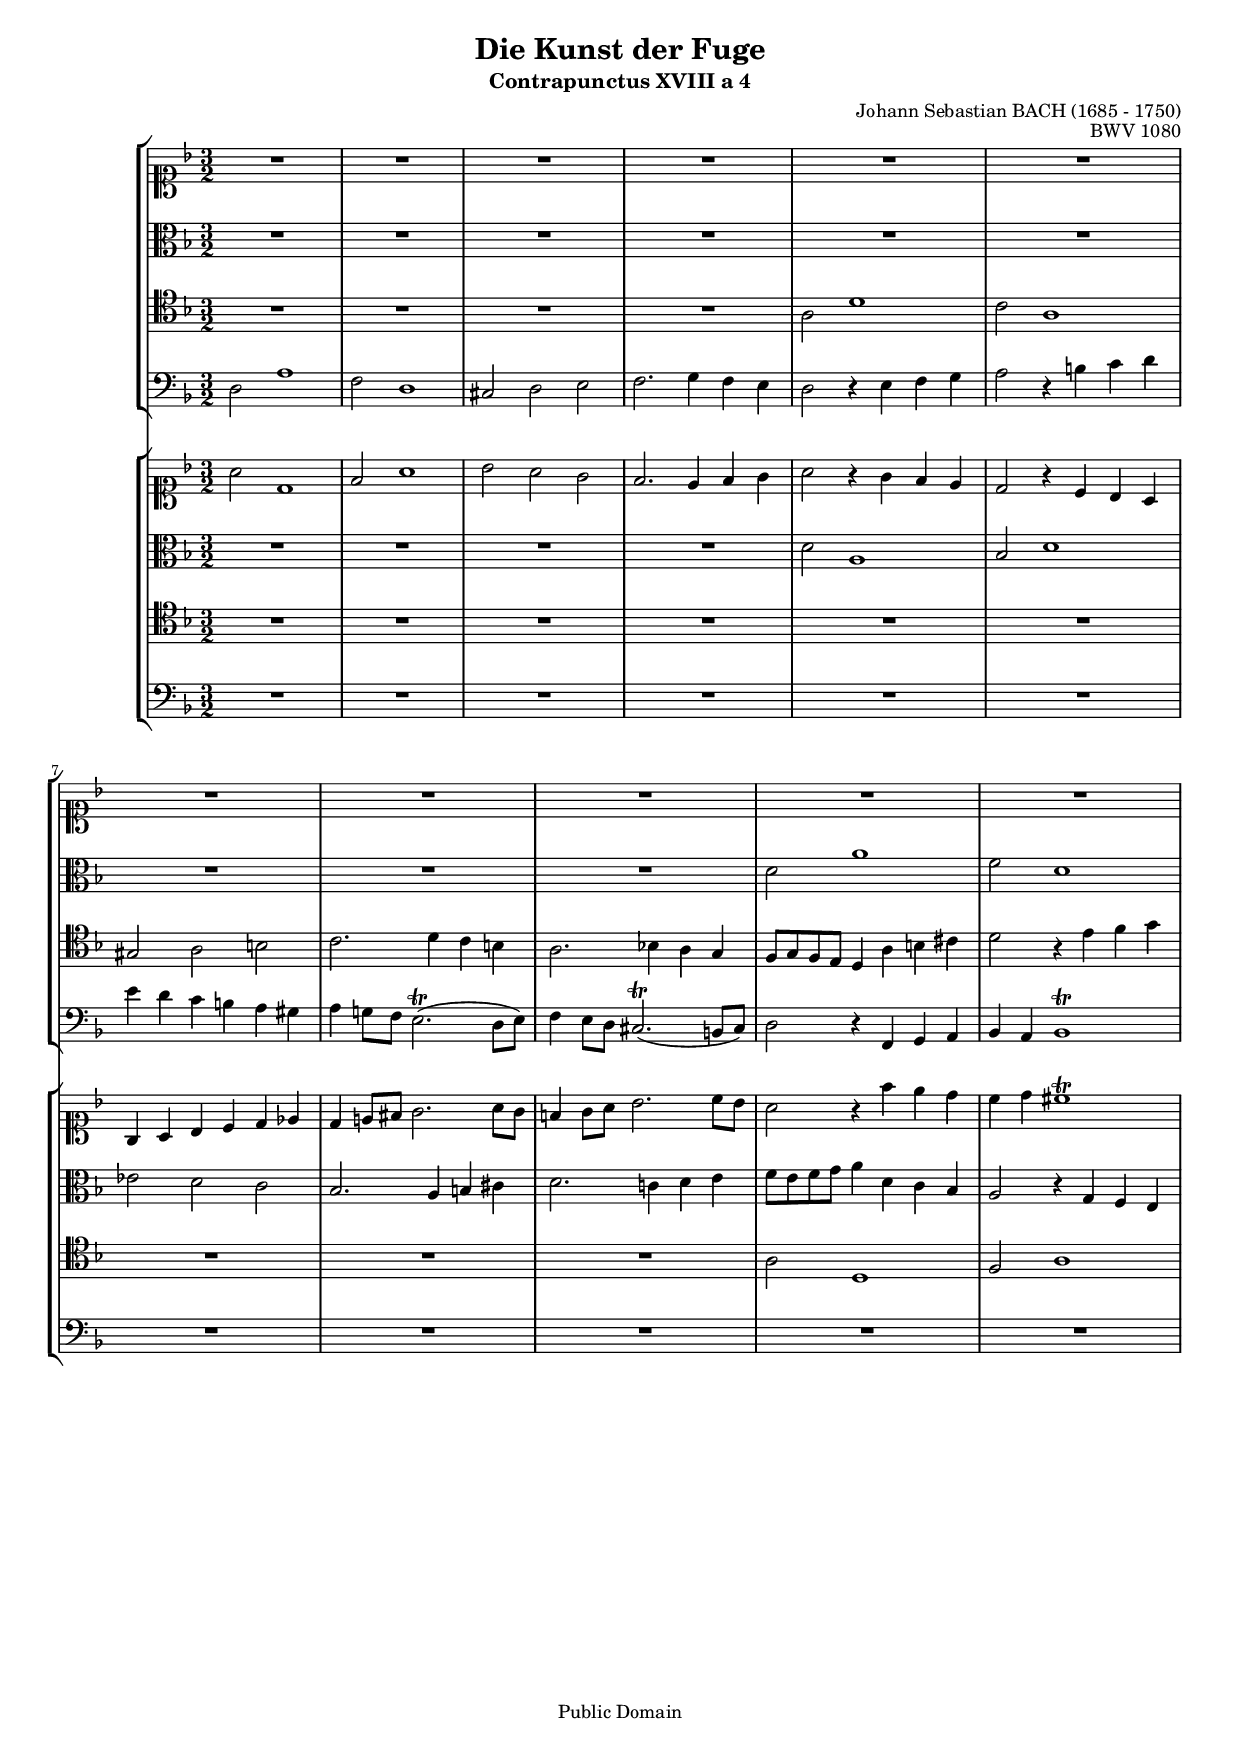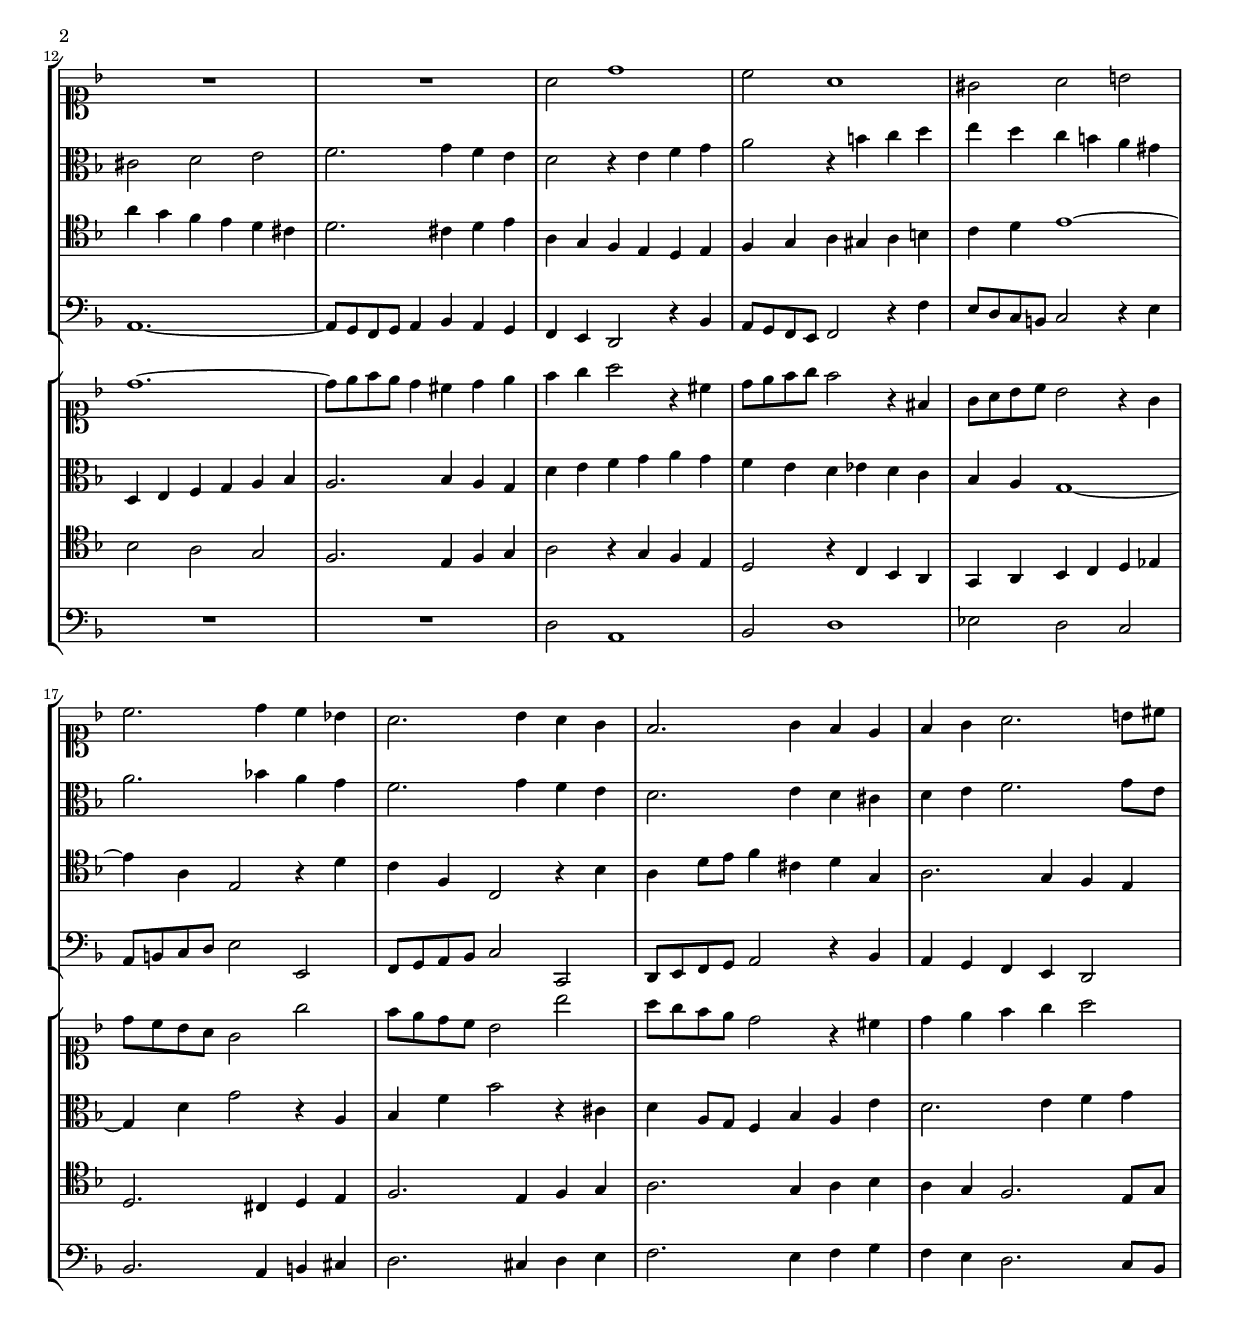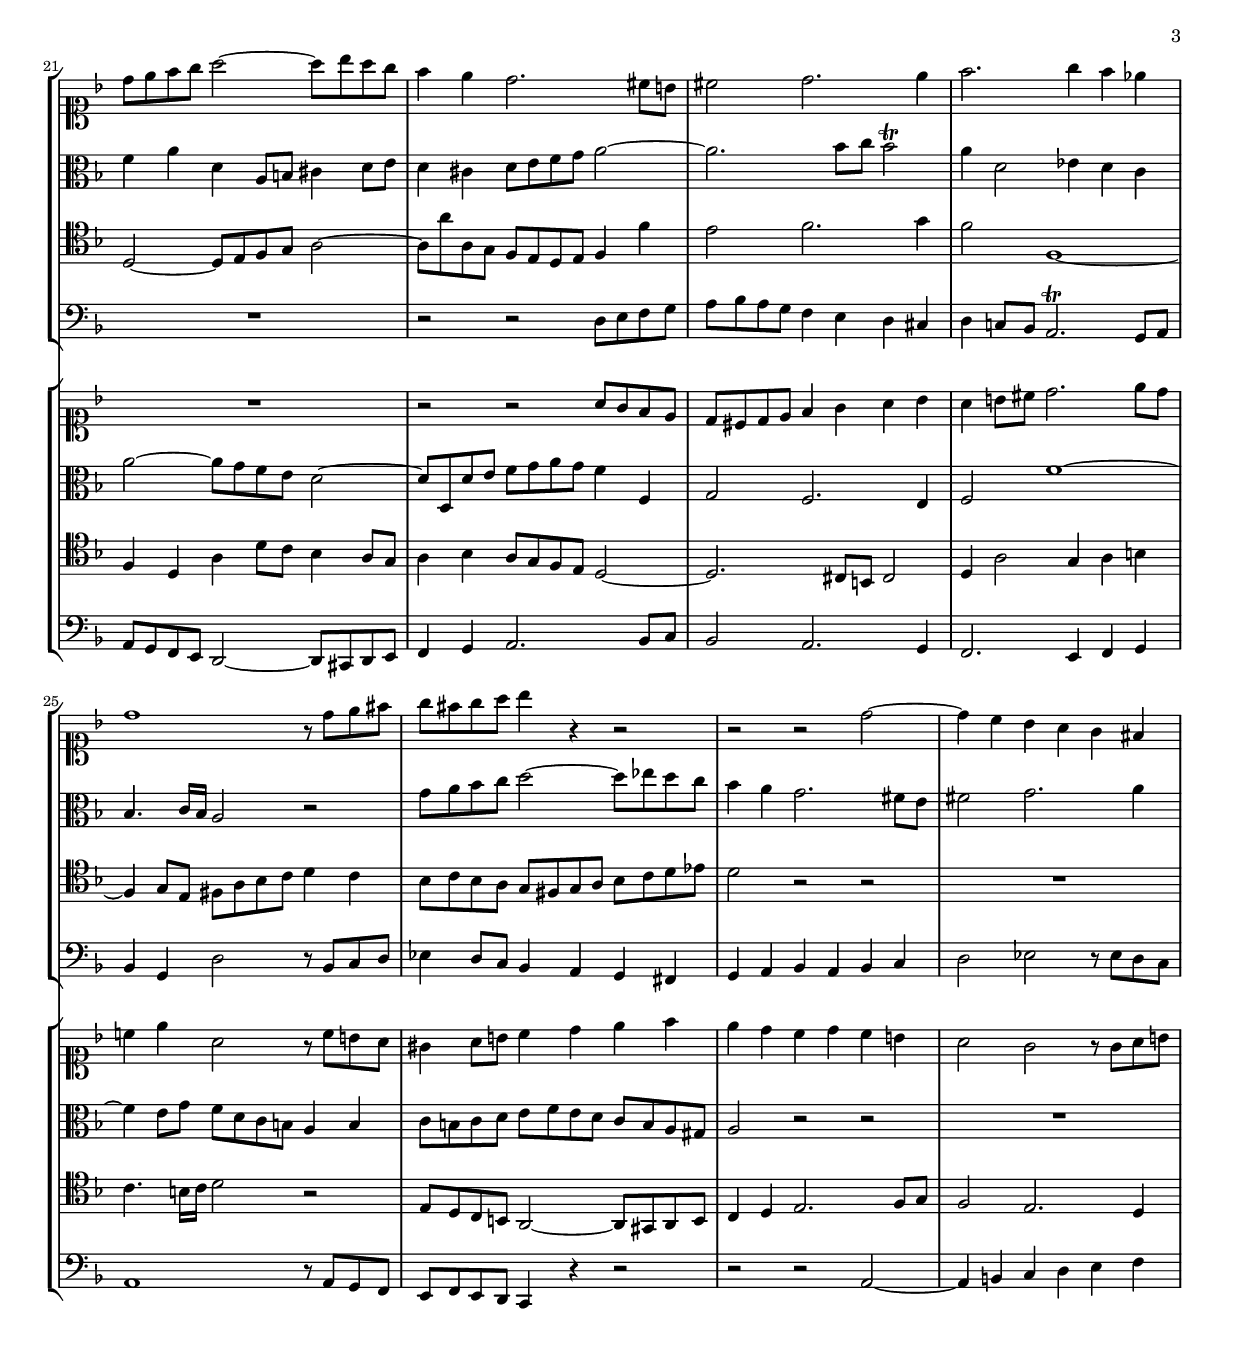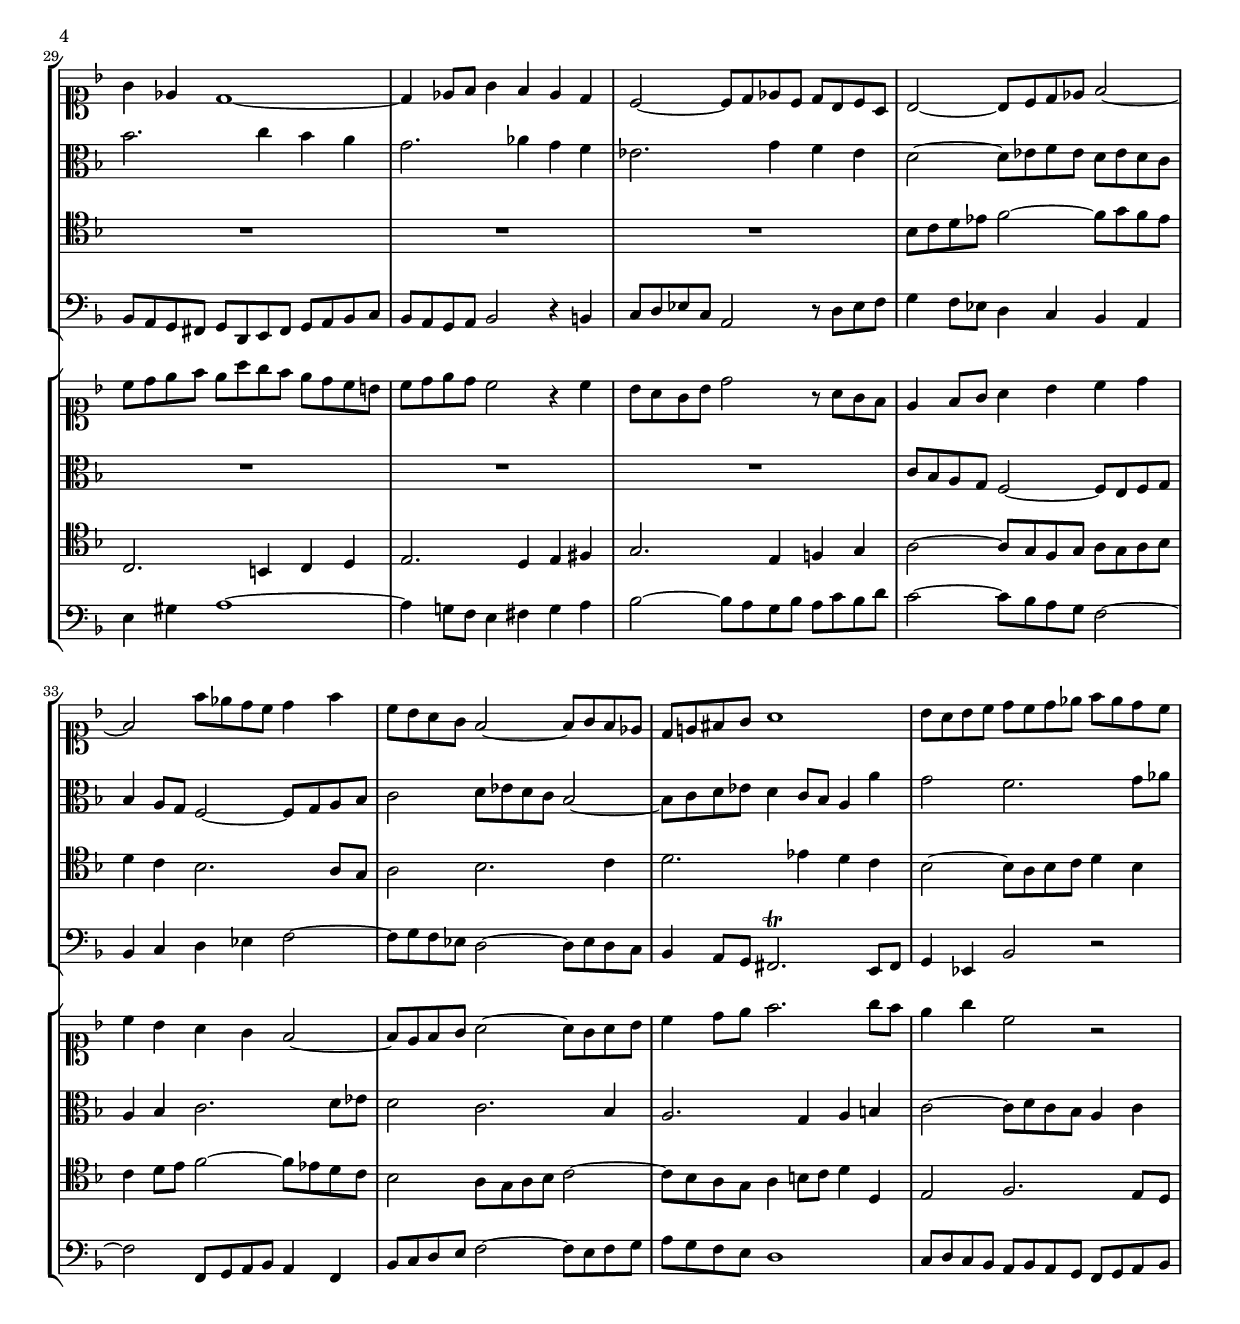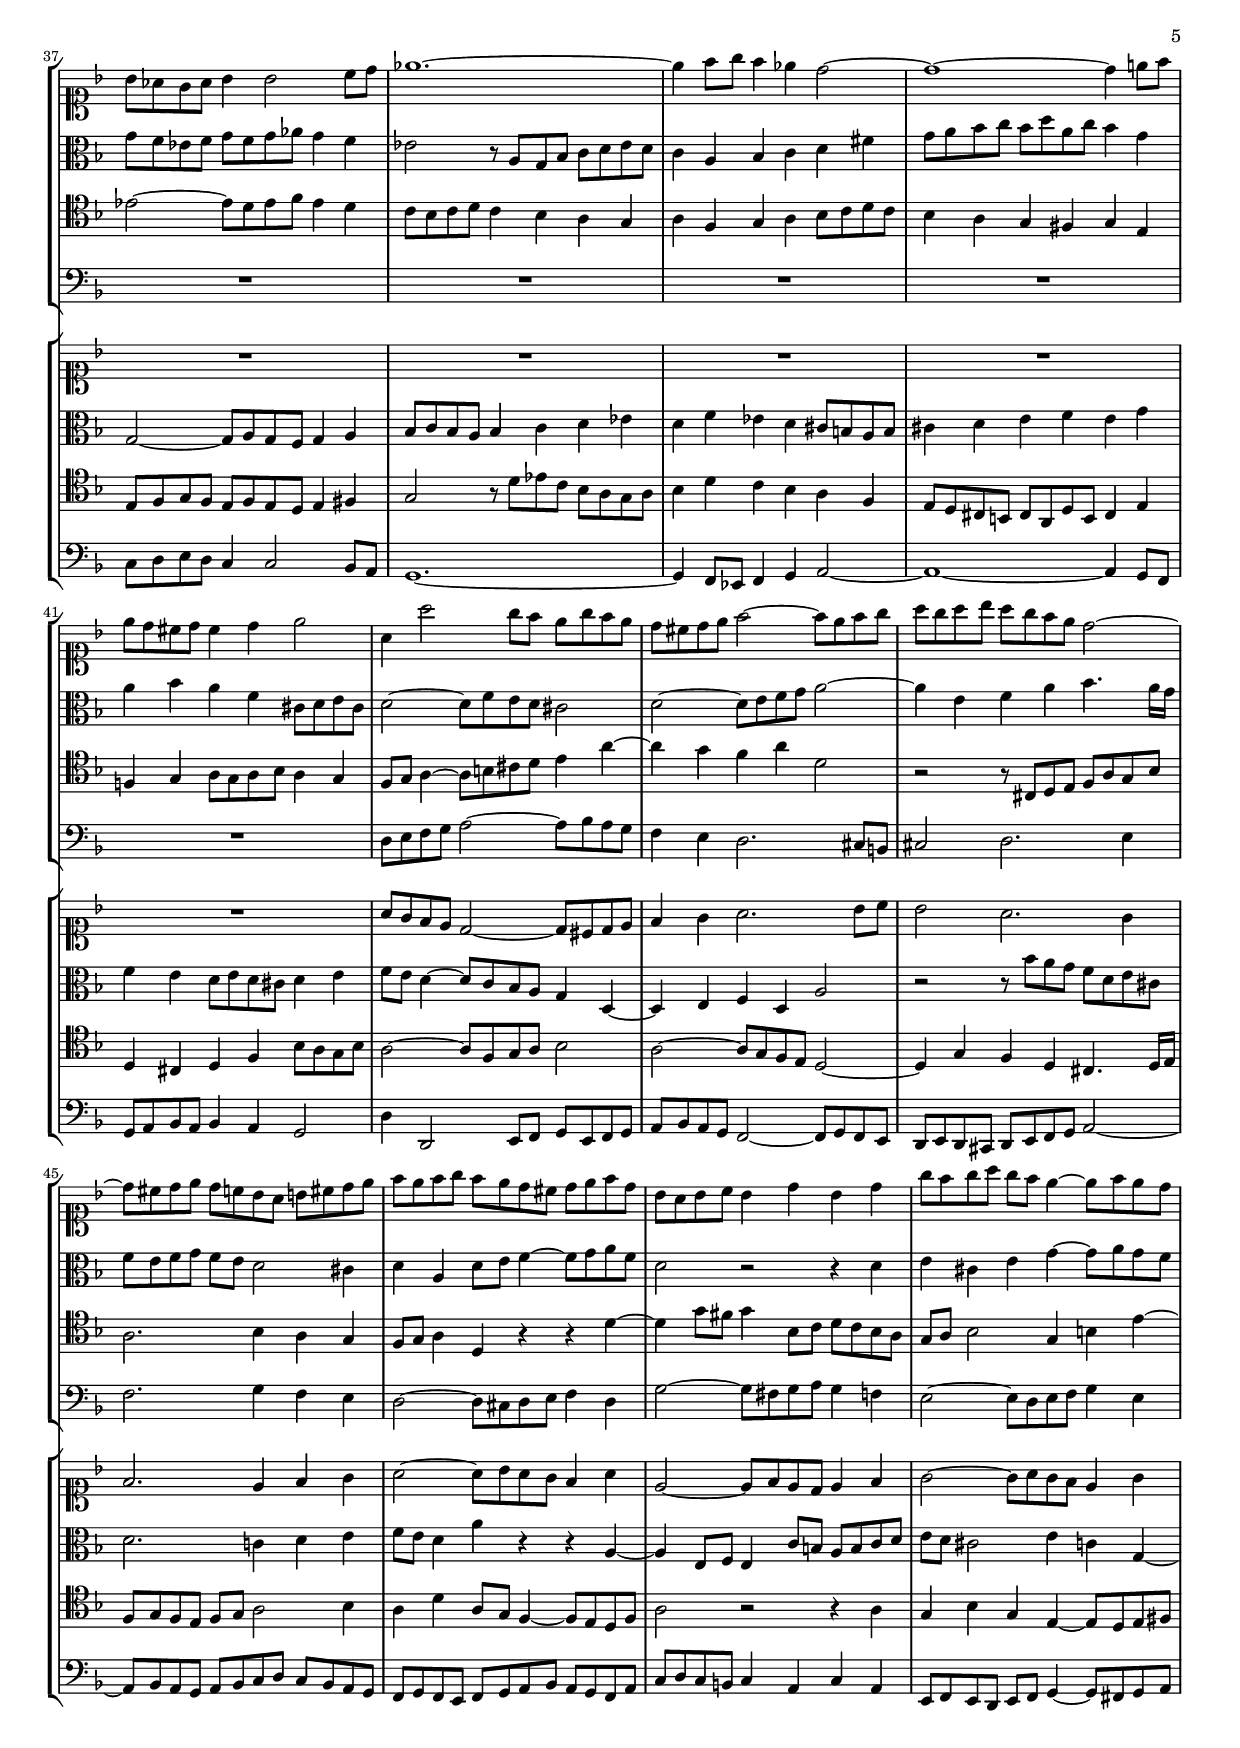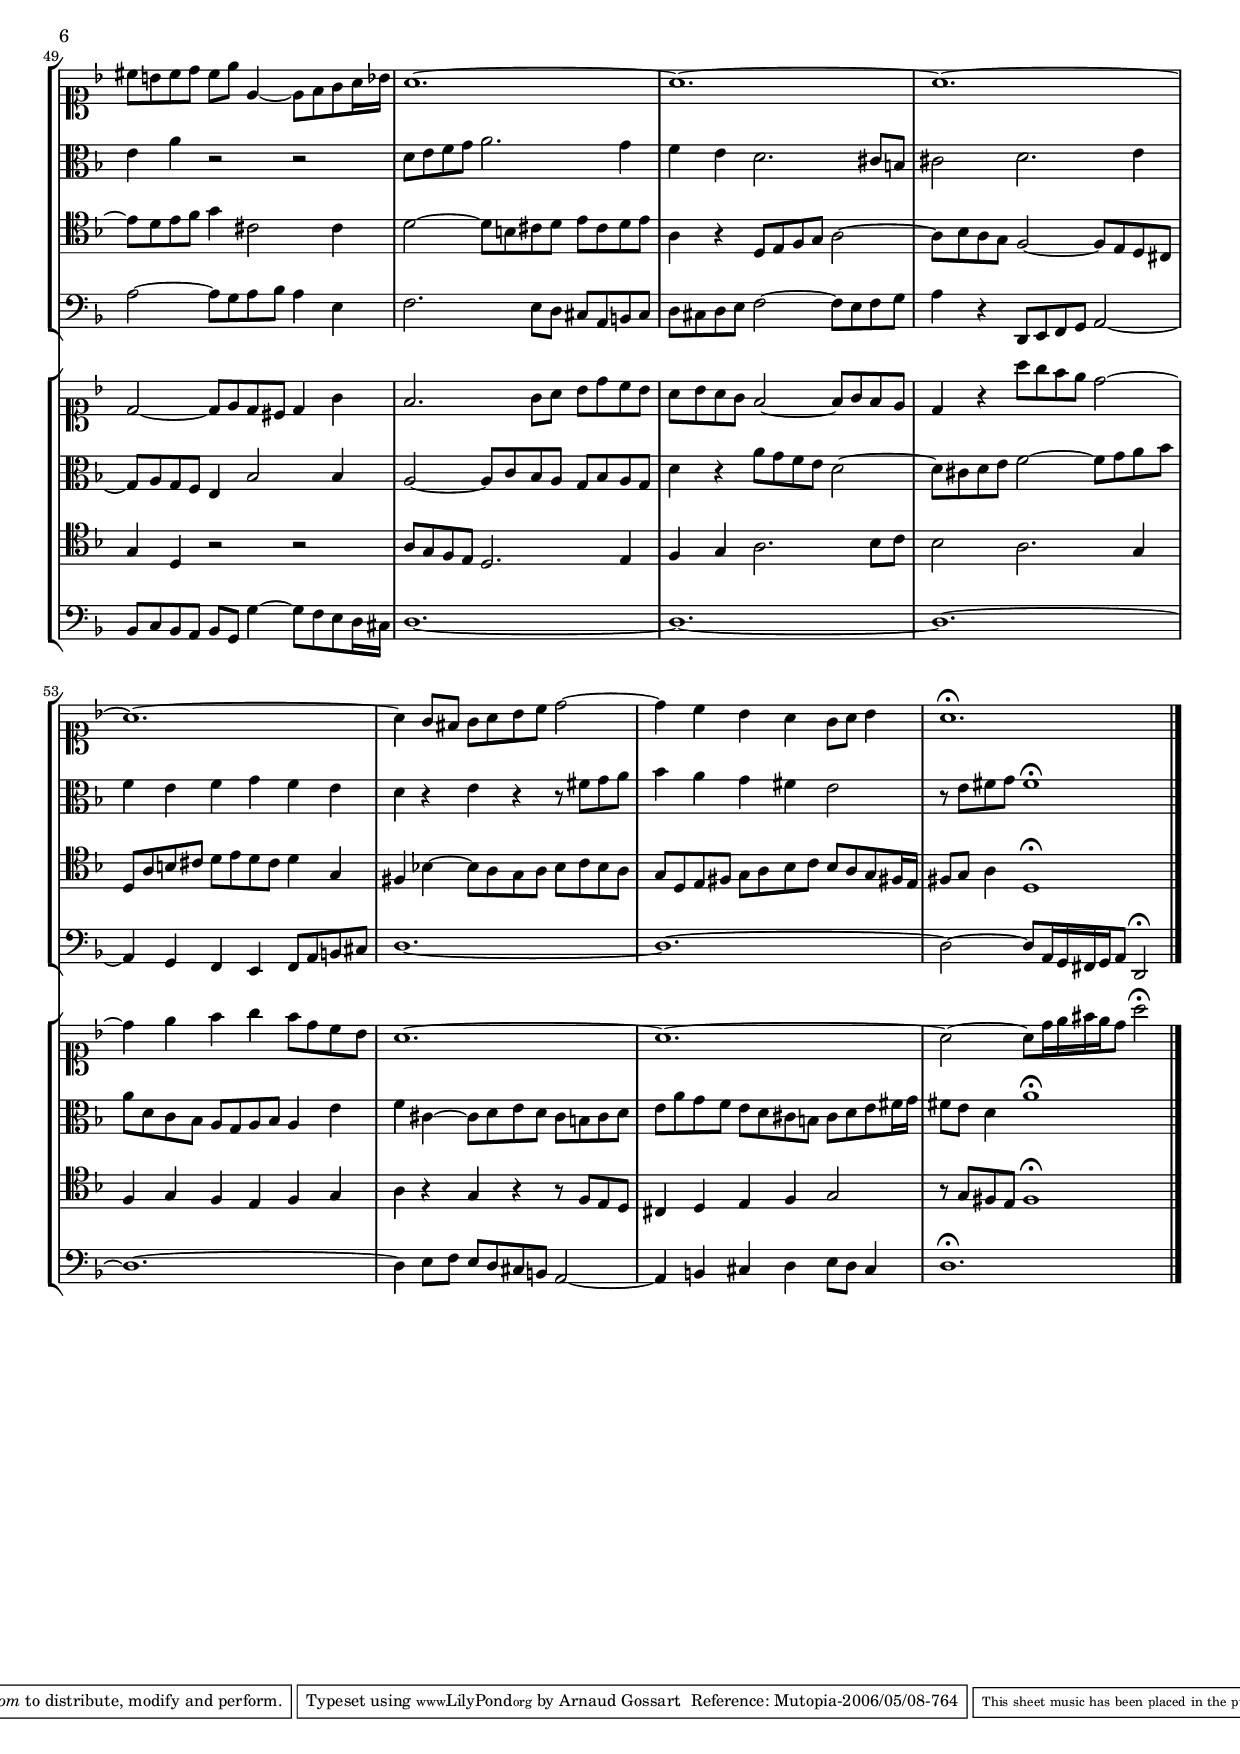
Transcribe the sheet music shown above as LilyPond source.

\version "2.8.0"

\header{
title="Die Kunst der Fuge"
subtitle="Contrapunctus XVIII a 4"
opus="BWV 1080"
composer="Johann Sebastian BACH (1685 - 1750)"

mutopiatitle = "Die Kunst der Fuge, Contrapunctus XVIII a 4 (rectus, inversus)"
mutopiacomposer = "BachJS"
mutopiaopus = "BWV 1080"
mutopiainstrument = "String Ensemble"
date = "?-1750"
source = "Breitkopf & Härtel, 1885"
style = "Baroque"
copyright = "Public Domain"
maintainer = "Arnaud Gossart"
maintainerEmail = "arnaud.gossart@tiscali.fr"
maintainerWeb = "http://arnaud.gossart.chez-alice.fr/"
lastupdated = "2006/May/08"

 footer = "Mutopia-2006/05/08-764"
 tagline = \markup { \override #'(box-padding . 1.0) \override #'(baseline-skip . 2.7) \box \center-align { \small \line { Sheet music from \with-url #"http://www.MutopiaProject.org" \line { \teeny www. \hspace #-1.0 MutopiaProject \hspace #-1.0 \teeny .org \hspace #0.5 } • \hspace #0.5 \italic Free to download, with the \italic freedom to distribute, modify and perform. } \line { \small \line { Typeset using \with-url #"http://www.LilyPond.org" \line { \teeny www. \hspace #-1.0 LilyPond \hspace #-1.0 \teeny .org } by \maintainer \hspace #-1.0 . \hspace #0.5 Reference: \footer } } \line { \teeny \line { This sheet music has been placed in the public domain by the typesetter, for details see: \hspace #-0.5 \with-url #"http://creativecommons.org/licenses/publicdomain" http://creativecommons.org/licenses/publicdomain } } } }
}


#(set-global-staff-size 16)
%#(set-default-paper-size "a4") 
%#(set-default-paper-size "letter") 

\paper{
	ragged-bottom=##t
}

% File with voices definitions %%%%%%%%%%%%%%%%%%%%%%%%%%%%%%%%%%%%%%%

\version "2.8.0"

%%%%%%%%%%%%%%%%%%%%%%%%%%%%%%%%%%%%%%%%%%%%%%%%%%%%%%%%%%%%%%%%%%%%%%%%
% Global definitions %%%%%%%%%%%%%%%%%%%%%%%%%%%%%%%%%%%%%%%%%%%%%%%%%%%
%%%%%%%%%%%%%%%%%%%%%%%%%%%%%%%%%%%%%%%%%%%%%%%%%%%%%%%%%%%%%%%%%%%%%%%%

global = {

	\time 3/2 \key d \minor
%	\set Staff.midiInstrument = "harpsichord"
	}

%%%%%%%%%%%%%%%%%%%%%%%%%%%%%%%%%%%%%%%%%%%%%%%%%%%%%%%%%%%%%%%%%%%%%%%%%%
% Rectus %%%%%%%%%%%%%%%%%%%%%%%%%%%%%%%%%%%%%%%%%%%%%%%%%%%%%%%%%%%%%%%%%
%%%%%%%%%%%%%%%%%%%%%%%%%%%%%%%%%%%%%%%%%%%%%%%%%%%%%%%%%%%%%%%%%%%%%%%%%%

sopranoRectus = \new Voice{\relative c''{

	\global

	R1*3/2*13						%1 to 13
	a2 d1
	c2 a1							%15
	gis2 a b
	c2. d4 c bes!
	a2. bes4 a g
	f2. g4 f e
	f g a2. b8 cis					%20
	d e f g a2~ a8 bes a g
	f4 e d2. cis8 b
	cis2 d2. e4
	f2. g4 f ees
	d1 r8 d e fis					%25
	g fis g a bes4 r r2
	r r d,2~
	d4 c bes a g fis
	g ees d1~
	d4 ees8 f g4 f ees d			%30
	c2~ c8 d ees c d bes c a
	bes2~ bes8 c d ees f2~
	f f'8 ees d c d4 f
	c8 bes a g f2~ f8 g f ees
	d e! fis g a1					%35
	bes8 a bes c d c d ees f ees d c
	bes aes g aes bes4 bes2 c8 d
	ees1.~
	ees4 f8 g f4 ees d2~
	d1~ d4 e!8 f					%40
	e d cis d cis4 d e2
	a,4 a'2 g8 f e g f e
	d cis d e f2~ f8 e f g
	a g a bes a g f e d2~
	d8 cis d e d c bes a b cis! d e	%45
	f e f g f e d cis d e f d
	bes a bes c bes4 d bes d
	g8 f g a g f e4~ e8 f e d
	cis b cis d cis e e,4~ e8 f g a16 bes!
	a1.~							%50
	a~
	a~
	a~
	a4 g8 fis g a bes c d2~
	d4 c bes a g8 a bes4			%55
	a1.\fermata

	\bar "|."
	
}}

%%%%%%%%%%%%%%%%%%%%%%%%%%%%%%%%%%%%%%%%%%%%%%%%%%%%%%%%%%%%%%%%%%%%%%%%%%%

altoRectus = \new Voice{\relative c'{

	\global

	R1*3/2*9						%1 to 9
	d2 a'1							%10
	f2 d1
	cis2 d e 
	f2. g4 f e
	d2 r4 e f g
	a2 r4 b c d						%15
	e d c b a gis
	a2. bes!4 a g
	f2. g4 f e
	d2. e4 d cis
	d e f2. g8 e					%20
	f4 a d, a8 b cis4 d8 e
	d4 cis d8 e f g a2~
	a2. bes8 c bes2\trill
	a4 d,2 ees4 d c
	bes4. c16 bes a2 r				%25
	g'8 a bes c d2~ d8 ees d c
	bes4 a g2. fis8 e
	fis2 g2. a4
	bes2. c4 bes a
	g2. aes4 g f					%30
	ees2. g4 f ees
	d2~ d8 ees f ees d ees d c 
	bes4 a8 g f2~ f8 g a bes
	c2 d8 ees d c bes2~
	bes8 c d ees d4 c8 bes a4 a'	%35
	g2 f2. g8 aes
	g f ees f g f g aes g4 f
	ees2 r8 a, g bes c d ees d
	c4 a bes c d fis
	g8 a bes c bes d a c bes4 g		%40
	a bes a f cis8 d e cis
	d2~ d8 f e d cis2
	d~ d8 e f g a2~
	a4 e f a bes4. a16 g
	f8 e f g f e d2 cis4			%45
	d a d8 e f4~ f8 g a f
	d2 r r4 d
	e cis e g~ g8 a g f
	e4 a r2 r
	d,8 e f g a2. g4				%50
	f e d2. cis8 b
	cis2 d2. e4
	f e f g f e
	d r e r r8 fis g a
	bes4 a g fis e2					%55
	r8 e fis g fis1\fermata
	
	\bar "|."
	
}}

%%%%%%%%%%%%%%%%%%%%%%%%%%%%%%%%%%%%%%%%%%%%%%%%%%%%%%%%%%%%%%%%%%%%%%%%%%%

tenorRectus = \new Voice{\relative c'{

	\global

	\set Staff.instrument=\markup{\hspace #0 \raise #10.0 \large Rectus}
	
	R1*3/2*4						%1 to 4
	a2 d1							%5
	c2 a1
	gis2 a b
	c2. d4 c b
	a2. bes!4 a g
	f8 g f e d4 a' b cis			%10
	d2 r4 e f g
	a g f e d cis
	d2. cis4 d e
	a, g f e d e
	f g a gis a b					%15
	c d e1~
	e4 a, e2 r4 d'
	c f, c2 r4 bes'
	a d8 e f4 cis d g,
	a2. g4 f e						%20
	d2~ d8 e f g a2~
	a8 a' a, g f e d e f4 f'
	e2 f2. g4
	f2 f,1~
	f4 g8 e fis a bes c d4 c		%25
	bes8 c bes a g fis g a bes c d ees
	d2 r r
	R1*3/2*4						%--
	bes8 c d ees f2~ f8 g f ees
	d4 c bes2. a8 g
	a2 bes2. c4
	d2. ees4 d c					%35
	bes2~ bes8 a bes c d4 bes
	ees2~ ees8 d ees f ees4 d
	c8 bes c d c4 bes a g
	a f g a bes8 c d c
	bes4 a g fis g e				%40
	f! g a8 g a bes a4 g
	f8 g a4~ a8 b cis d e4 a~
	a g f a d,2
	r r8 cis, d e f a g bes
	a2. bes4 a g					%45
	f8 g a4 d, r r d'~
	d g8 fis g4 bes,8 c d c bes a
	g a bes2 g4 b e~
	e8 d e f g4 cis,2 cis4
	d2~ d8 b cis d e cis d e		%50
	a,4 r d,8 e f g a2~
	a8 bes a g f2~ f8 e d cis
	d a' b cis d e d cis d4 g,
	fis bes!~ bes8 a g a bes c bes a
	g d e fis g a bes c bes a g fis!16 e	%55
	fis8 g a4 d,1\fermata
		
	\bar "|."
	
}}

%%%%%%%%%%%%%%%%%%%%%%%%%%%%%%%%%%%%%%%%%%%%%%%%%%%%%%%%%%%%%%%%%%%%%%%%%%%

bassRectus = \new Voice{\relative c{

	\global

	d2 a'1							%1
	f2 d1
	cis2 d e
	f2. g4 f e
	d2 r4 e f g						%5
	a2 r4 b c d
	e d c b a gis
	a g!8 f e2.\trill( d8 e)
	f4 e8 d cis2.\trill( b8 cis)
	d2 r4 f, g a					%10
	bes a bes1\trill
	a1.~
	a8 g f g a4 bes a g
	f e d2 r4 bes'
	a8 g f e f2 r4 f'				%15
	e8 d c b c2 r4 e
	a,8 b c d e2 e,
	f8 g a bes c2 c,
	d8 e f g a2 r4 bes
	a g f e d2						%20 
	R1*3/2		
	r2 r d'8 e f g
	a bes a g f4 e d cis
	d c!8 bes a2.\trill g8 a
	bes4 g d'2 r8 bes c d			%25
	ees4 d8 c bes4 a g fis
	g a bes a bes c
	d2 ees r8 ees d c
	bes a g fis g d e fis g a bes c
	bes a g a bes2 r4 b				%30
	c8 d ees c a2 r8 d ees f
	g4 f8 ees d4 c bes a
	bes c d ees f2~
	f8 g f ees d2~ d8 ees d c
	bes4 a8 g fis2.\trill e8 fis	%35
	g4 ees bes'2 r
	R1*3/2*5						%--
	d8 e f g a2~ a8 bes a g
	f4 e d2. cis8 b
	cis2 d2. e4
	f2. g4 f e						%45
	d2~ d8 cis d e f4 d
	g2~ g8 fis g a g4 f
	e2~ e8 d e f g4 e
	a2~ a8 g a bes a4 e
	f2. e8 d cis a b cis			%50
	d cis d e f2~ f8 e f g
	a4 r d,,8 e f g a2~
	a4 g f e f8 a b cis
	d1.~
	d~								%55
	d2~ d8[ a16 g fis g a8] d,2\fermata

	\bar "|."
	
}}

%%%%%%%%%%%%%%%%%%%%%%%%%%%%%%%%%%%%%%%%%%%%%%%%%%%%%%%%%%%%%%%%%%%%%%%%%%
% Inversus %%%%%%%%%%%%%%%%%%%%%%%%%%%%%%%%%%%%%%%%%%%%%%%%%%%%%%%%%%%%%%%
%%%%%%%%%%%%%%%%%%%%%%%%%%%%%%%%%%%%%%%%%%%%%%%%%%%%%%%%%%%%%%%%%%%%%%%%%%

sopranoInversus = \new Voice{\relative c''{

	\global

	a2 d,1							%1
	f2 a1
	bes2 a g
	f2. e4 f g
	a2 r4 g f e						%5
	d2 r4 c bes a
	g a bes c d ees!
	d4 e!8 fis g2. a8 g
	f!4 g8 a bes2. c8 bes
	a2 r4 f' e d					%10
	c d cis1\trill
	d1.~
	d8 e f e d4 cis d e
	f g a2 r4 cis,
	d8 e f g f2 r4 fis,				%15
	g8 a bes c bes2 r4 g
	d'8 c bes a g2 g'
	f8 e d c bes2 bes'
	a8 g f e d2 r4 cis
	d e f g a2						%20
	R1*3/2
	r2 r a,8 g f e
	d cis d e f4 g a bes
	a b8 cis d2. e8 d
	c!4 e							%25
	a,2 r8 c b a
	gis4 a8 b c4 d e f
	e d c d c b
	a2 g r8 g a b
	c d e f e a g f e d c b			%30
	c d e d c2 r4 c
	bes8 a g bes d2 r8 a g f
	e4 f8 g a4 bes c d
	c bes a g f2~
	f8 e f g a2~ a8 g a bes			%35
	c4 d8 e f2. g8 f
	e4 g c,2 r
	R1*3/2*5						%--
	a8 g f e d2~ d8 cis d e
	f4 g a2. bes8 c
	bes2 a2. g4
	f2. e4 f g						%45
	a2~ a8 bes a g f4 a
	e2~ e8 f e d e4 f
	g2~ g8 a g f e4 g
	d2~ d8 e d cis d4 g
	f2. g8 a bes d c bes			%50
	a bes a g f2~ f8 g f e
	d4 r a''8 g f e d2~
	d4 e f g f8 d c bes
	a1.~
	a~								%55
	a2~ a8[ d16 e fis e d8] a'2\fermata
	
	\bar "|."
	
}}

%%%%%%%%%%%%%%%%%%%%%%%%%%%%%%%%%%%%%%%%%%%%%%%%%%%%%%%%%%%%%%%%%%%%%%%%%%%

altoInversus = \new Voice{\relative c'{

	\global

	R1*3/2*4						%1 to 4
	d2 a1							%5
	bes2 d1
	ees2 d c
	bes2. a4 b cis
	d2. c!4 d e
	f8 e f g a4 d, c bes			%10
	a2 r4 g f e
	d e f g a bes 
	a2. bes4 a g
	d' e f g a g
	f e d ees d c					%15
	bes a g1~
	g4 d' g2 r4 a,
	bes f' bes2 r4 cis,
	d a8 g f4 bes a e'
	d2. e4 f g						%20
	a2~ a8 g f e d2~
	d8 d, d' e f g a g f4 f,
	g2 f2. e4
	f2 f'1~
	f4 e8 g f d c b a4 b			%25
	c8 b c d e f e d c b a gis
	a2 r r
	R1*3/2*4						%--
	c8 bes a g f2~ f8 e f g
	a4 bes c2. d8 ees
	d2 c2. bes4
	a2. g4 a b						%35
	c2~ c8 d c bes a4 c
	g2~ g8 a g f g4 a
	bes8 c bes a bes4 c d ees
	d f ees d cis8 b a b
	cis4 d e f e g					%40
	f e d8 e d cis d4 e
	f8 e d4~ d8 c bes a g4 d~
	d e f d a'2
	r r8 bes'8 a g f d e cis
	d2. c!4 d e						%45
	f8 e d4 a' r r a,~
	a e8 f e4 c'8 b a b c d
	e d cis2 e4 c g~
	g8 a g f e4 bes'2 bes4
	a2~ a8 c bes a g bes a g		%50
	d'4 r a'8 g f e d2~
	d8 cis d e f2~ f8 g a bes
	a d, c bes a g a bes a4 e'
	f cis~ cis8 d e d cis b cis d
	e a g f e d cis b cis d e fis16 g	%55
	fis8 e d4 a'1\fermata
	
	\bar "|."
	
}}

%%%%%%%%%%%%%%%%%%%%%%%%%%%%%%%%%%%%%%%%%%%%%%%%%%%%%%%%%%%%%%%%%%%%%%%%%%%

tenorInversus = \new Voice{\relative c'{

	\global

	\set Staff.instrument=\markup{\hspace #0 \raise #10.0 \large Inversus}
	
	R1*3/2*9						%1 to 9
	a2 d,1							%10
	f2 a1
	bes2 a g
	f2. e4 f g
	a2 r4 g f e
	d2 r4 c bes a					%15
	g a bes c d ees
	d2. cis4 d e
	f2. e4 f g
	a2. g4 a bes
	a g f 2. e8 g					%20
	f4 d a' d8 c bes4 a8 g
	a4 bes a8 g f e d2~
	d2. cis8 b cis2
	d4 a'2 g4 a b
	c4. b16 c d2 r					%25
	e,8 d c b a2~ a8 gis a b
	c4 d e2. f8 g
	f2 e2. d4
	c2. b4 c d
	e2. d4 e fis					%30
	g2. e4 f! g
	a2~ a8 g f g a g a bes
	c4 d8 e f2~ f8 ees d c
	bes2 a8 g a bes c2~
	c8 bes a g a4 b8 c d4 d,		%35
	e2 f2. e8 d
	e f g f e f e d e4 fis
	g2 r8 d'8 ees c bes a g a
	bes4 d c bes a f
	e8 d cis b cis a d b cis4 e		%40
	d cis d f bes8 a g bes
	a2~ a8 f g a bes2
	a~ a8 g f e d2~
	d4 g f d cis4. d16 e
	f8 g f e f g a2 bes4			%45
	a d a8 g f4~ f8 e d f
	a2 r r4 a
	g bes g e~ e8 d e fis
	g4 d r2 r
	a'8 g f e d2. e4				%50
	f g a2. bes8 c 
	bes2 a2. g4
	f g f e f g 
	a r g r r8 f e d
	cis4 d e f g2					%55
	r8 g fis e fis1\fermata
		
	\bar "|."
	
}}

%%%%%%%%%%%%%%%%%%%%%%%%%%%%%%%%%%%%%%%%%%%%%%%%%%%%%%%%%%%%%%%%%%%%%%%%%%%

bassInversus = \new Voice{\relative c{

	\global

	R1*3/2*13						%1 to 13
	d2 a1
	bes2 d1							%15
	ees2 d c
	bes2. a4 b cis
	d2. cis4 d e
	f2. e4 f g
	f e d2. c8 bes					%20
	a g f e d2~ d8 cis d e
	f4 g a2. bes8 c
	bes2 a2. g4
	f2. e4 f g
	a1 r8 a g f						%25
	e f e d c4 r r2
	r r a'~
	a4 b c d e f
	e gis a1~
	a4 g!8 f e4 fis g a				%30
	bes2~ bes8 a g bes a c bes d
	c2~ c8 bes a g f2~
	f f,8 g a bes a4 f
	bes8 c d e f2~ f8 e f g
	a g f e d1						%35
	c8 d c bes a bes a g f g a bes
	c d e d c4 c2 bes8 a
	g1.~
	g4 f8 ees f4 g a2~
	a1~ a4 g8 f						%40
	g a bes a bes4 a g2
	d'4 d,2 e8 f g e f g 
	a bes a g f2~ f8 g f e
	d e d cis d e f g a2~
	a8 bes a g a bes c d c bes a g	%45
	f g f e f g a bes a g f a
	c d c b c4 a c a
	e8 f e d e f g4~ g8 fis g a
	bes c bes a bes g g'4~ g8 f e d16 cis
	d1.~							%50
	d~
	d~
	d~
	d4 e8 f e d cis b a2~
	a4 b cis d e8 d cis4			%55
	d1.\fermata
	
	\bar "|."
	
}}

%%%%%%%%%%%%%%%%%%%%%%%%%%%%%%%%%%%%%%%%%%%%%%%%%%%%%%%%%%%%%%%%%%%%%%%%%	
% Music parts definitions %%%%%%%%%%%%%%%%%%%%%%%%%%%%%%%%%%%%%%%%%%%%%%%
%%%%%%%%%%%%%%%%%%%%%%%%%%%%%%%%%%%%%%%%%%%%%%%%%%%%%%%%%%%%%%%%%%%%%%%%%

music = {

	\tag #'rectus \new StaffGroup <<
						\new Staff{\clef soprano \sopranoRectus}
						\new Staff{\clef alto \altoRectus}
						\new Staff{\clef tenor \tenorRectus}
						\new Staff{\clef bass \bassRectus}
					>>

	\tag #'inversus \new StaffGroup <<
						\new Staff{\clef soprano \sopranoInversus}
						\new Staff{\clef alto \altoInversus}
						\new Staff{\clef tenor \tenorInversus}
						\new Staff{\clef bass \bassInversus}					
					>>
}
		


% Score %%%%%%%%%%%%%%%%%%%%%%%%%%%%%%%%%%%%%%%%%%%%%%%%%%%%%%%%%%%%%%%

\score{<<	
	\keepWithTag #'rectus \music
	\keepWithTag #'inversus \music
	>>
	\layout{}
}

